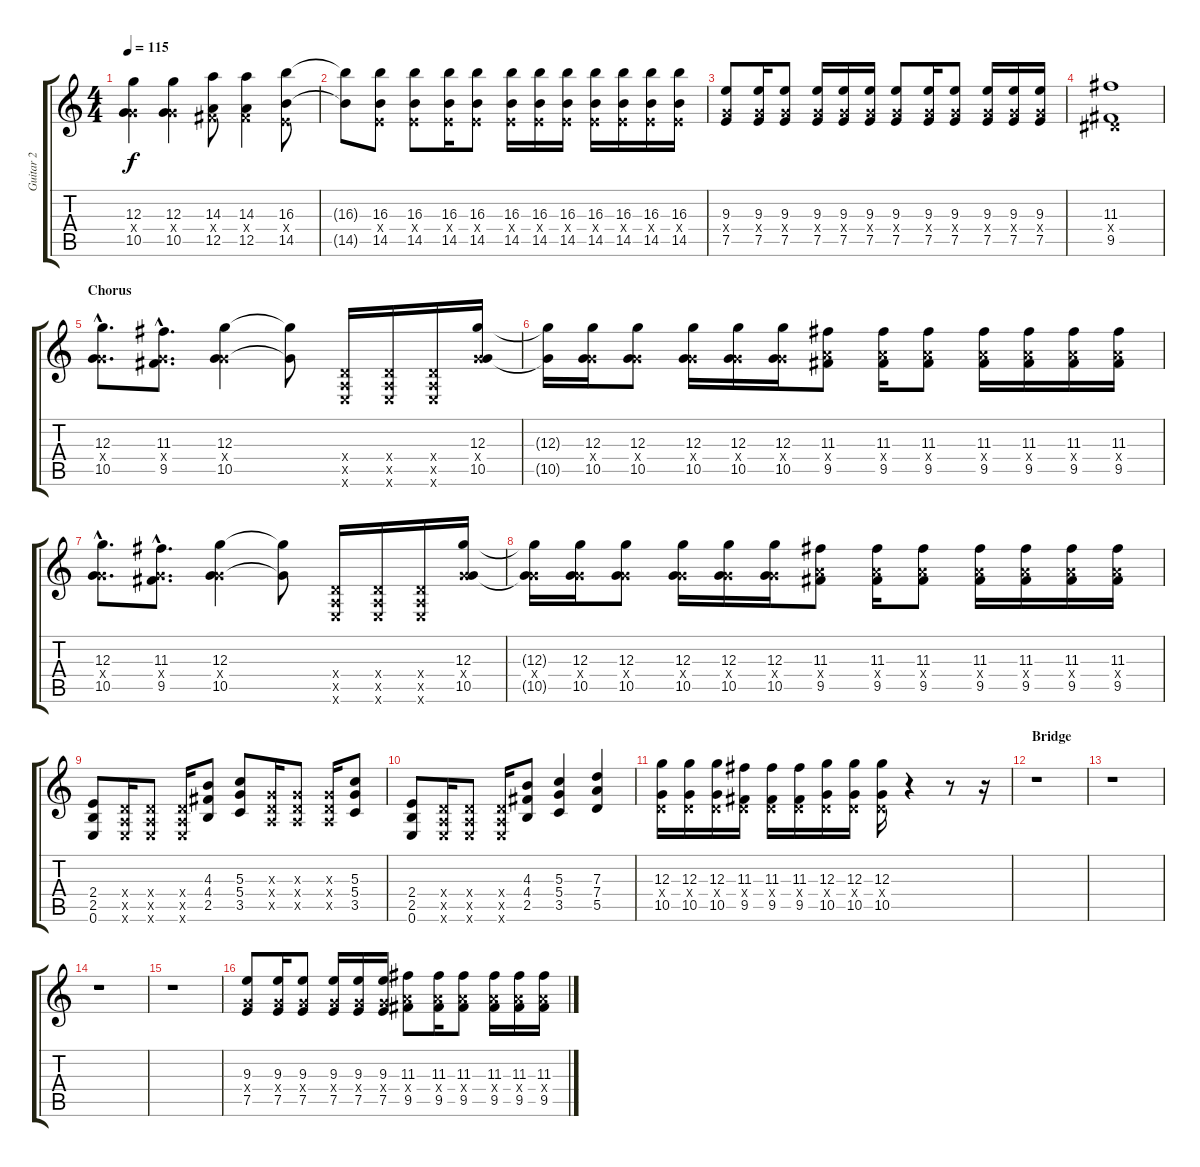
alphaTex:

\track ("Guitar 2" "Guitar 2") {instrument distortionguitar}
\staff {score tabs}
\tuning (E4 B3 G3 D3 A2 E2) {hide}
\ts (4 4)
\tempo 115
\clef g2
\ks c
(12.3 5.4{x} 10.5).4{dy f} (12.3 5.4{x} 10.5).4 (14.3 4.4{x} 12.5).8 (14.3 4.4{x} 12.5).4 (16.3 2.4{x} 14.5).8 |
(16.3{t} 14.5{t}).8 (16.3 2.4{x} 14.5).8 (16.3 2.4{x} 14.5).8 (16.3 2.4{x} 14.5).16 (16.3 2.4{x} 14.5).8 (16.3 2.4{x} 14.5).16 (16.3 2.4{x} 14.5).16 (16.3 2.4{x} 14.5).16 (16.3 2.4{x} 14.5).16 (16.3 2.4{x} 14.5).16 (16.3 2.4{x} 14.5).16 (16.3 2.4{x} 14.5).16 |
(9.3 5.4{x} 7.5).8 (9.3 5.4{x} 7.5).16 (9.3 5.4{x} 7.5).8 (9.3 5.4{x} 7.5).16 (9.3 5.4{x} 7.5).16 (9.3 5.4{x} 7.5).16 (9.3 5.4{x} 7.5).8 (9.3 5.4{x} 7.5).16 (9.3 5.4{x} 7.5).8 (9.3 5.4{x} 7.5).16 (9.3 5.4{x} 7.5).16 (9.3 5.4{x} 7.5).16 |
(11.3 1.4{x} 9.5).1 |
\section ("" "Chorus")
(12.3{hac} 5.4{hac x} 10.5{hac}).8{d} (11.3{hac} 5.4{hac x} 9.5{hac}).8{d} (12.3 5.4{x} 10.5).4 (12.3{t} 10.5{t}).8 (0.4{x} 0.5{x} 0.6{x}).16 (0.4{x} 0.5{x} 0.6{x}).16 (0.4{x} 0.5{x} 0.6{x}).16 (12.3 5.4{x} 10.5).16 |
(12.3{t} 10.5{t}).16 (12.3 5.4{x} 10.5).16 (12.3 5.4{x} 10.5).8 (12.3 5.4{x} 10.5).16 (12.3 5.4{x} 10.5).16 (12.3 5.4{x} 10.5).16 (11.3 7.4{x} 9.5).8 (11.3 7.4{x} 9.5).16 (11.3 7.4{x} 9.5).8 (11.3 7.4{x} 9.5).16 (11.3 7.4{x} 9.5).16 (11.3 7.4{x} 9.5).16 (11.3 7.4{x} 9.5).16 |
(12.3{hac} 5.4{hac x} 10.5{hac}).8{d} (11.3{hac} 5.4{hac x} 9.5{hac}).8{d} (12.3 5.4{x} 10.5).4 (12.3{t} 10.5{t}).8 (0.4{x} 0.5{x} 0.6{x}).16 (0.4{x} 0.5{x} 0.6{x}).16 (0.4{x} 0.5{x} 0.6{x}).16 (12.3 5.4{x} 10.5).16 |
(12.3{t} 5.4{x} 10.5{t}).16 (12.3 5.4{x} 10.5).16 (12.3 5.4{x} 10.5).8 (12.3 5.4{x} 10.5).16 (12.3 5.4{x} 10.5).16 (12.3 5.4{x} 10.5).16 (11.3 7.4{x} 9.5).8 (11.3 7.4{x} 9.5).16 (11.3 7.4{x} 9.5).8 (11.3 7.4{x} 9.5).16 (11.3 7.4{x} 9.5).16 (11.3 7.4{x} 9.5).16 (11.3 7.4{x} 9.5).16 |
(2.4 2.5 0.6).8 (0.4{x} 0.5{x} 0.6{x}).16 (0.4{x} 0.5{x} 0.6{x}).8 (0.4{x} 0.5{x} 0.6{x}).16 (4.3 4.4 2.5).8 (5.3 5.4 3.5).8 (0.3{x} 0.4{x} 0.5{x}).16 (0.3{x} 0.4{x} 0.5{x}).8 (0.3{x} 0.4{x} 0.5{x}).16 (5.3 5.4 3.5).8 |
(2.4 2.5 0.6).8 (0.4{x} 0.5{x} 0.6{x}).16 (0.4{x} 0.5{x} 0.6{x}).8 (0.4{x} 0.5{x} 0.6{x}).16 (4.3 4.4 2.5).8 (5.3 5.4 3.5).4 (7.3 7.4 5.5).4 |
(12.3 0.4{x} 10.5).16{volume 9} (12.3 0.4{x} 10.5).16 (12.3 0.4{x} 10.5).16 (11.3 0.4{x} 9.5).16 (11.3 0.4{x} 9.5).16 (11.3 0.4{x} 9.5).16 (12.3 0.4{x} 10.5).16 (12.3 0.4{x} 10.5).16 (12.3 0.4{x} 10.5).16 r.4 r.8 r.16 |
\section ("" "Bridge")
r.1 |
r.1 |
r.1 |
r.1 |
(9.3 5.4{x} 7.5).8{volume 13} (9.3 5.4{x} 7.5).16 (9.3 5.4{x} 7.5).8 (9.3 5.4{x} 7.5).16 (9.3 5.4{x} 7.5).16 (9.3 5.4{x} 7.5).16 (11.3 7.4{x} 9.5).8 (11.3 7.4{x} 9.5).16 (11.3 7.4{x} 9.5).8 (11.3 7.4{x} 9.5).16 (11.3 7.4{x} 9.5).16 (11.3 7.4{x} 9.5).16
